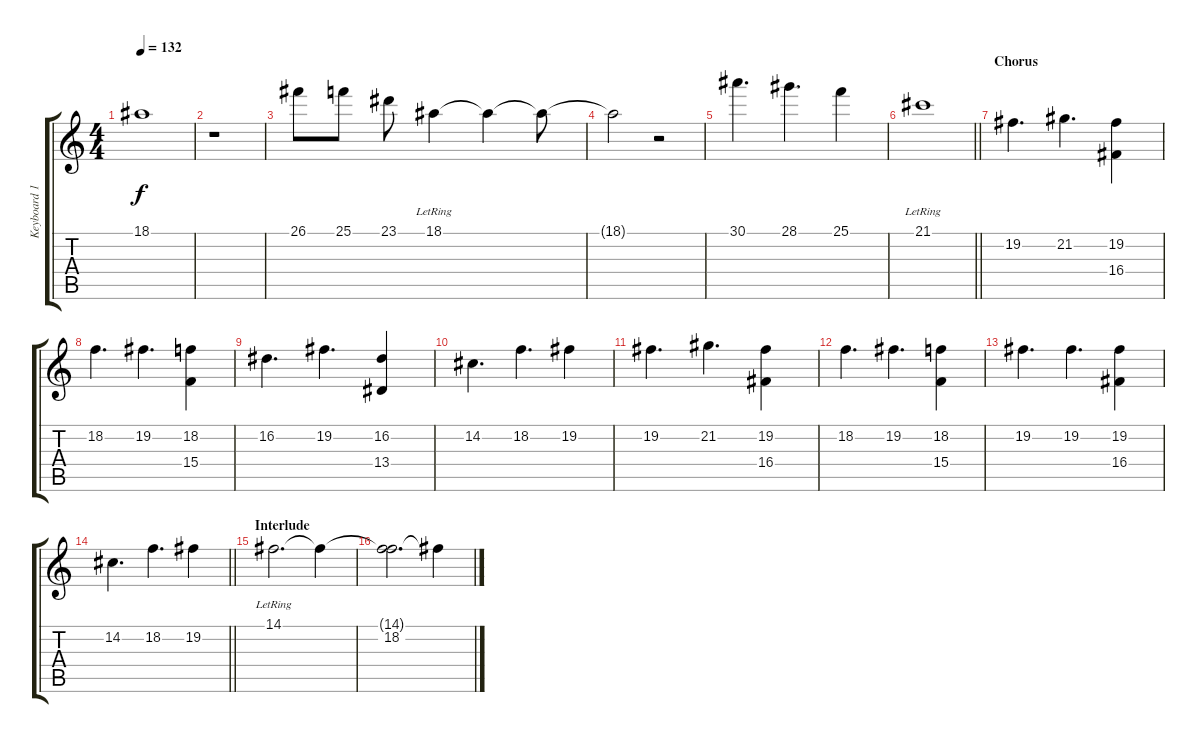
\track ("Keyboard 1" "Keyboard 1") {instrument electricpiano1}
\staff {score tabs}
\tuning (E4 B3 G3 D3 A2 E2) {hide}
\ts (4 4)
\tempo 132
\clef g2
\ks c
18.1.1{dy f} |
r.1 |
26.1.8 25.1.8 23.1.8 18.1{lr}.4 18.1{t}.4 18.1{t}.8 |
18.1{t}.2 r.2 |
30.1.4{d} 28.1.4{d} 25.1.4 |
\barLineRight lightlight
21.1{lr}.1 |
\section ("" "Chorus")
19.2.4{d} 21.2.4{d} (19.2 16.4).4 |
18.2.4{d} 19.2.4{d} (18.2 15.4).4 |
16.2.4{d} 19.2.4{d} (16.2 13.4).4 |
14.2.4{d} 18.2.4{d} 19.2.4 |
19.2.4{d} 21.2.4{d} (19.2 16.4).4 |
18.2.4{d} 19.2.4{d} (18.2 15.4).4 |
19.2.4{d} 19.2.4{d} (19.2 16.4).4 |
\barLineRight lightlight
14.2.4{d} 18.2.4{d} 19.2.4 |
\section ("" "Interlude")
14.1{lr}.2{d} 14.1{t}.4 |
(14.1{t} 18.2).2{d} 14.1{t}.4
